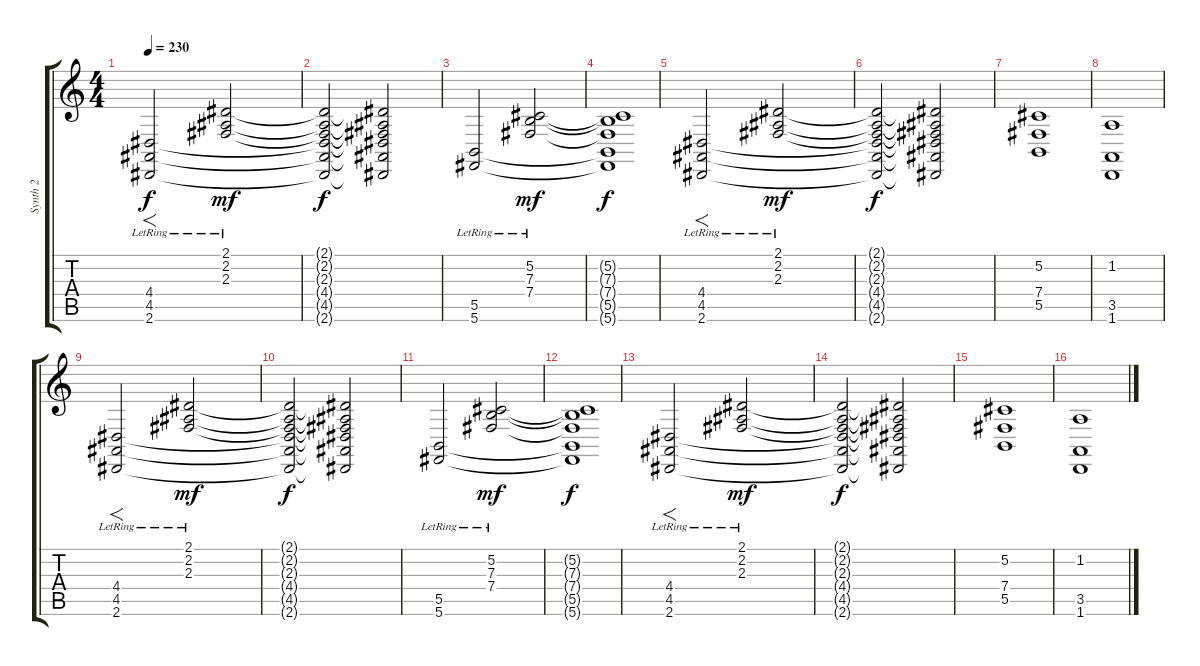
\track ("Synth 2" "Synth 2") {instrument stringensemble2}
\staff {score tabs}
\tuning (Db4 Ab3 E3 B2 Gb2 Db2) {hide}
\ts (4 4)
\tempo 230
\clef g2
\ks c
(4.4{lr} 4.5{lr} 2.6{lr}).2{f dy f} (2.1{lr} 2.2{lr} 2.3{lr}).2{dy mf} |
(2.1{t} 2.2{t} 2.3{t} 4.4{t} 4.5{t} 2.6{t}).2{dy f} (2.1{t} 2.2{t} 2.3{t} 4.4{t} 4.5{t} 2.6{t}).2 |
(5.5{lr} 5.6{lr}).2 (5.2{lr} 7.3{lr} 7.4{lr}).2{dy mf} |
(5.2{t} 7.3{t} 7.4{t} 5.5{t} 5.6{t}).1{dy f} |
(4.4{lr} 4.5{lr} 2.6{lr}).2{f} (2.1{lr} 2.2{lr} 2.3{lr}).2{dy mf} |
(2.1{t} 2.2{t} 2.3{t} 4.4{t} 4.5{t} 2.6{t}).2{dy f} (2.1{t} 2.2{t} 2.3{t} 4.4{t} 4.5{t} 2.6{t}).2 |
(5.2 7.4 5.5).1 |
(1.2 3.5 1.6).1 |
(4.4{lr} 4.5{lr} 2.6{lr}).2{f} (2.1{lr} 2.2{lr} 2.3{lr}).2{dy mf} |
(2.1{t} 2.2{t} 2.3{t} 4.4{t} 4.5{t} 2.6{t}).2{dy f} (2.1{t} 2.2{t} 2.3{t} 4.4{t} 4.5{t} 2.6{t}).2 |
(5.5{lr} 5.6{lr}).2 (5.2{lr} 7.3{lr} 7.4{lr}).2{dy mf} |
(5.2{t} 7.3{t} 7.4{t} 5.5{t} 5.6{t}).1{dy f} |
(4.4{lr} 4.5{lr} 2.6{lr}).2{f} (2.1{lr} 2.2{lr} 2.3{lr}).2{dy mf} |
(2.1{t} 2.2{t} 2.3{t} 4.4{t} 4.5{t} 2.6{t}).2{dy f} (2.1{t} 2.2{t} 2.3{t} 4.4{t} 4.5{t} 2.6{t}).2 |
(5.2 7.4 5.5).1 |
(1.2 3.5 1.6).1
